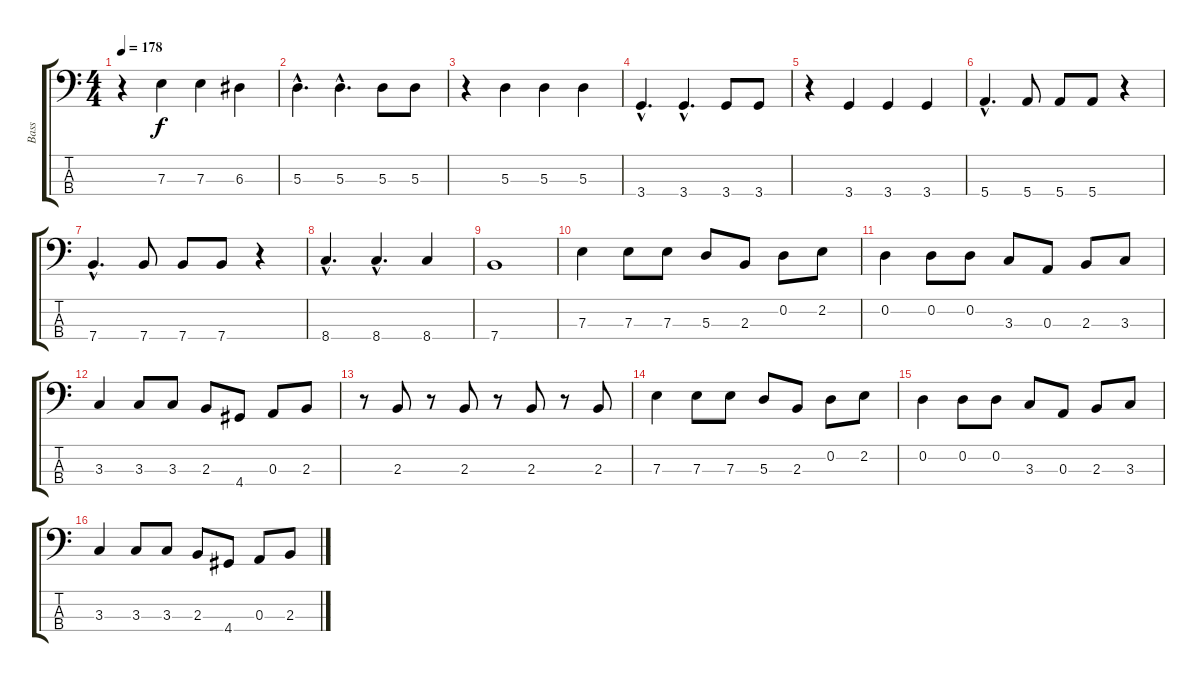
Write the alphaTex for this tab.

\track ("Bass" "Bass") {instrument electricbassfinger}
\staff {score tabs}
\tuning (G2 D2 A1 E1) {hide}
\ts (4 4)
\tempo 178
\clef f4
\ks c
r.4{dy f} 7.3.4 7.3.4 6.3.4 |
5.3{hac}.4{d} 5.3{hac}.4{d} 5.3.8 5.3.8 |
r.4 5.3.4 5.3.4 5.3.4 |
3.4{hac}.4{d} 3.4{hac}.4{d} 3.4.8 3.4.8 |
r.4 3.4.4 3.4.4 3.4.4 |
5.4{hac}.4{d} 5.4.8 5.4.8 5.4.8 r.4 |
7.4{hac}.4{d} 7.4.8 7.4.8 7.4.8 r.4 |
8.4{hac}.4{d} 8.4{hac}.4{d} 8.4.4 |
7.4.1 |
7.3.4 7.3.8 7.3.8 5.3.8 2.3.8 0.2.8 2.2.8 |
0.2.4 0.2.8 0.2.8 3.3.8 0.3.8 2.3.8 3.3.8 |
3.3.4 3.3.8 3.3.8 2.3.8 4.4.8 0.3.8 2.3.8 |
r.8 2.3.8 r.8 2.3.8 r.8 2.3.8 r.8 2.3.8 |
7.3.4 7.3.8 7.3.8 5.3.8 2.3.8 0.2.8 2.2.8 |
0.2.4 0.2.8 0.2.8 3.3.8 0.3.8 2.3.8 3.3.8 |
3.3.4 3.3.8 3.3.8 2.3.8 4.4.8 0.3.8 2.3.8
